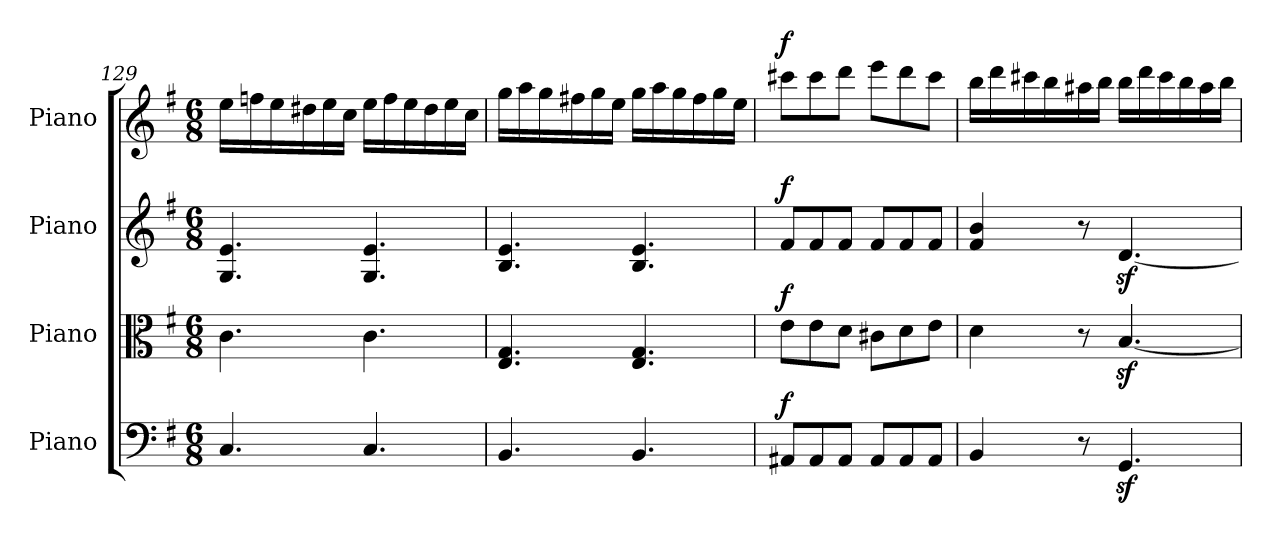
**kern	**dynam	**kern	**dynam	**kern	**dynam	**kern	**dynam
*part4	*part4	*part3	*part3	*part2	*part2	*part1	*part1
*staff4	*staff4	*staff3	*staff3	*staff2	*staff2	*staff1	*staff1
*I"Piano	*	*I"Piano	*	*I"Piano	*	*I"Piano	*
*I'Pno	*	*I'Pno	*	*I'Pno	*	*I'Pno	*
*clefF4	*	*clefC3	*	*clefG2	*	*clefG2	*
*k[f#]	*	*k[f#]	*	*k[f#]	*	*k[f#]	*
*M6/8	*	*M6/8	*	*M6/8	*	*M6/8	*
=129	=129	=129	=129	=129	=129	=129	=129
4.C/	.	4.c\	.	4.G/ 4.e/	.	16ee\LL	.
.	.	.	.	.	.	16ffn\	.
.	.	.	.	.	.	16ee\	.
.	.	.	.	.	.	16dd#X\	.
.	.	.	.	.	.	16ee\	.
.	.	.	.	.	.	16cc\JJ	.
4.C/	.	4.c\	.	4.G/ 4.e/	.	16ee\LL	.
.	.	.	.	.	.	16ff\	.
.	.	.	.	.	.	16ee\	.
.	.	.	.	.	.	16dd#\	.
.	.	.	.	.	.	16ee\	.
.	.	.	.	.	.	16cc\JJ	.
=130	=130	=130	=130	=130	=130	=130	=130
4.BB/	.	4.E/ 4.G/	.	4.B/ 4.e/	.	16gg\LL	.
.	.	.	.	.	.	16aa\	.
.	.	.	.	.	.	16gg\	.
.	.	.	.	.	.	16ff#X\	.
.	.	.	.	.	.	16gg\	.
.	.	.	.	.	.	16ee\JJ	.
4.BB/	.	4.E/ 4.G/	.	4.B/ 4.e/	.	16gg\LL	.
.	.	.	.	.	.	16aa\	.
.	.	.	.	.	.	16gg\	.
.	.	.	.	.	.	16ff#\	.
.	.	.	.	.	.	16gg\	.
.	.	.	.	.	.	16ee\JJ	.
=131	=131	=131	=131	=131	=131	=131	=131
!	!LO:DY:a	!	!LO:DY:a	!	!LO:DY:a	!	!LO:DY:a
8AA#X/L	f	8e\L	f	8f#/L	f	8ccc#X\L	f
8AA#/	.	8e\	.	8f#/	.	8ccc#\	.
8AA#/J	.	8d\J	.	8f#/J	.	8ddd\J	.
8AA#/L	.	8c#X\L	.	8f#/L	.	8eee\L	.
8AA#/	.	8d\	.	8f#/	.	8ddd\	.
8AA#/J	.	8e\J	.	8f#/J	.	8ccc#\J	.
=132	=132	=132	=132	=132	=132	=132	=132
4BB/	.	4d\	.	4f#/ 4b/	.	16bb\LL	.
.	.	.	.	.	.	16ddd\	.
.	.	.	.	.	.	16ccc#X\	.
.	.	.	.	.	.	16bb\	.
8r	.	8r	.	8r	.	16aa#X\	.
.	.	.	.	.	.	16bb\JJ	.
4.GGz</	.	[4.Bz</	.	[4.dz</	.	16bb\LL	.
.	.	.	.	.	.	16ddd\	.
.	.	.	.	.	.	16ccc#\	.
.	.	.	.	.	.	16bb\	.
.	.	.	.	.	.	16aa#\	.
.	.	.	.	.	.	16bb\JJ	.
=	=	=	=	=	=	=	=
*-	*-	*-	*-	*-	*-	*-	*-
